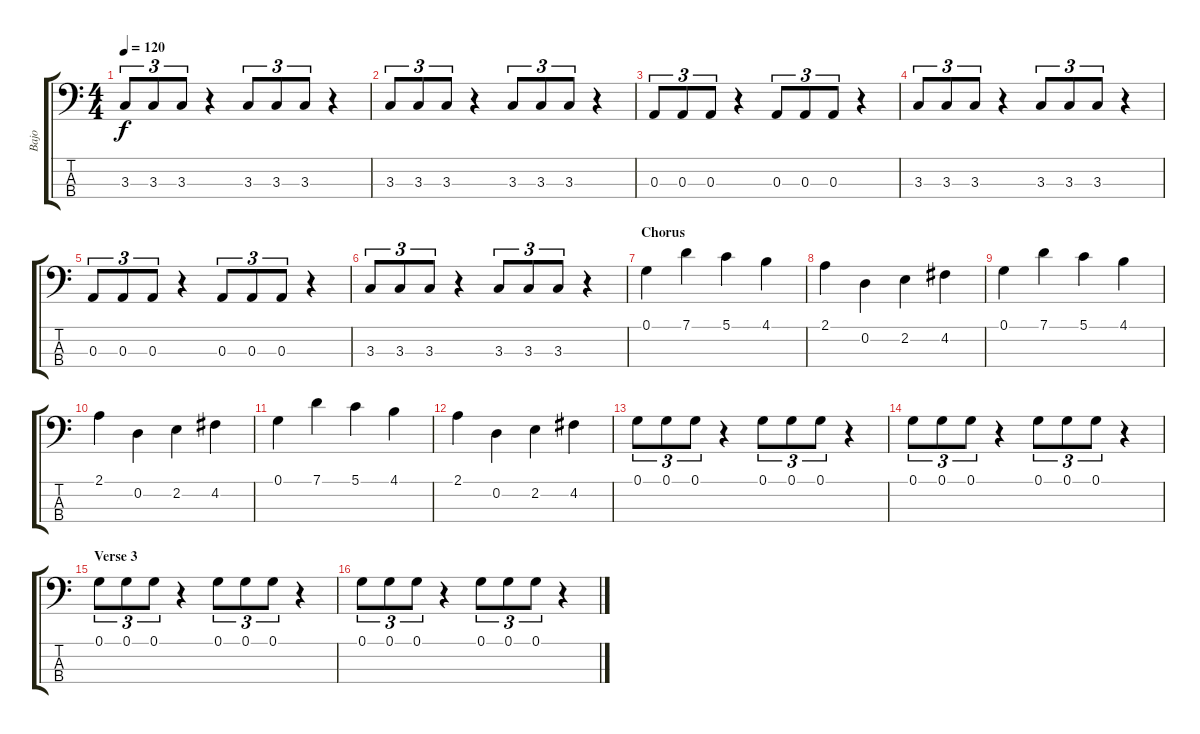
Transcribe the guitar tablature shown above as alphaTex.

\track ("Bajo" "Bajo") {instrument electricbassfinger}
\staff {score tabs}
\tuning (G2 D2 A1 E1) {hide}
\ts (4 4)
\tempo 120
\clef f4
\ks c
3.3.8{tu (3 2) dy f} 3.3.8{tu (3 2)} 3.3.8{tu (3 2)} r.4 3.3.8{tu (3 2)} 3.3.8{tu (3 2)} 3.3.8{tu (3 2)} r.4 |
3.3.8{tu (3 2)} 3.3.8{tu (3 2)} 3.3.8{tu (3 2)} r.4 3.3.8{tu (3 2)} 3.3.8{tu (3 2)} 3.3.8{tu (3 2)} r.4 |
0.3.8{tu (3 2)} 0.3.8{tu (3 2)} 0.3.8{tu (3 2)} r.4 0.3.8{tu (3 2)} 0.3.8{tu (3 2)} 0.3.8{tu (3 2)} r.4 |
3.3.8{tu (3 2)} 3.3.8{tu (3 2)} 3.3.8{tu (3 2)} r.4 3.3.8{tu (3 2)} 3.3.8{tu (3 2)} 3.3.8{tu (3 2)} r.4 |
0.3.8{tu (3 2)} 0.3.8{tu (3 2)} 0.3.8{tu (3 2)} r.4 0.3.8{tu (3 2)} 0.3.8{tu (3 2)} 0.3.8{tu (3 2)} r.4 |
3.3.8{tu (3 2)} 3.3.8{tu (3 2)} 3.3.8{tu (3 2)} r.4 3.3.8{tu (3 2)} 3.3.8{tu (3 2)} 3.3.8{tu (3 2)} r.4 |
\section ("" "Chorus")
0.1.4 7.1.4 5.1.4 4.1.4 |
2.1.4 0.2.4 2.2.4 4.2.4 |
0.1.4 7.1.4 5.1.4 4.1.4 |
2.1.4 0.2.4 2.2.4 4.2.4 |
0.1.4 7.1.4 5.1.4 4.1.4 |
2.1.4 0.2.4 2.2.4 4.2.4 |
0.1.8{tu (3 2)} 0.1.8{tu (3 2)} 0.1.8{tu (3 2)} r.4 0.1.8{tu (3 2)} 0.1.8{tu (3 2)} 0.1.8{tu (3 2)} r.4 |
0.1.8{tu (3 2)} 0.1.8{tu (3 2)} 0.1.8{tu (3 2)} r.4 0.1.8{tu (3 2)} 0.1.8{tu (3 2)} 0.1.8{tu (3 2)} r.4 |
\section ("" "Verse 3")
0.1.8{tu (3 2)} 0.1.8{tu (3 2)} 0.1.8{tu (3 2)} r.4 0.1.8{tu (3 2)} 0.1.8{tu (3 2)} 0.1.8{tu (3 2)} r.4 |
0.1.8{tu (3 2)} 0.1.8{tu (3 2)} 0.1.8{tu (3 2)} r.4 0.1.8{tu (3 2)} 0.1.8{tu (3 2)} 0.1.8{tu (3 2)} r.4
